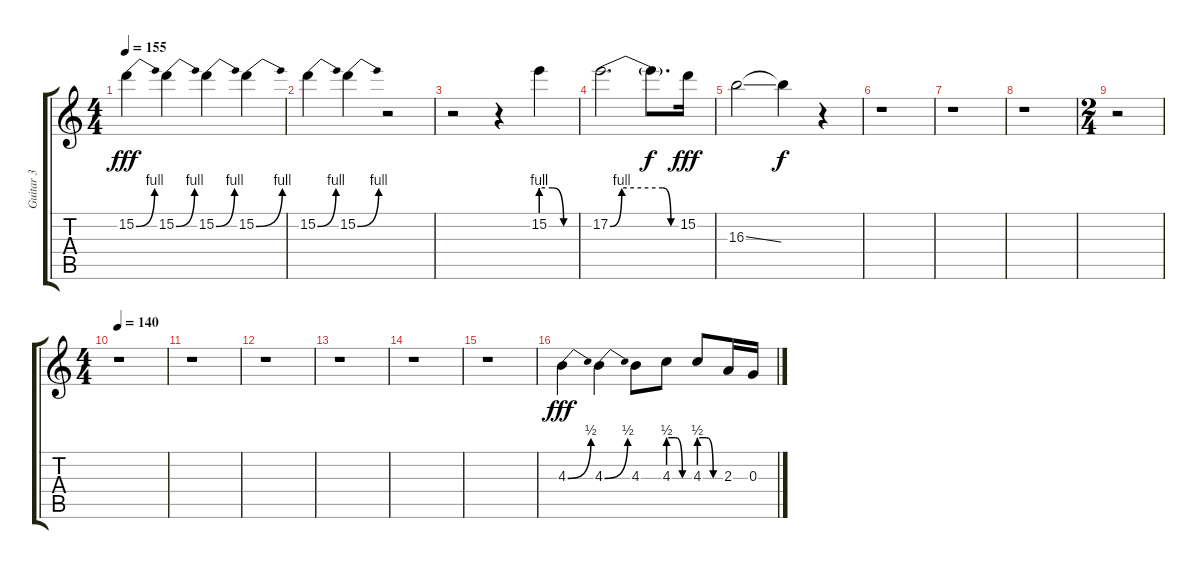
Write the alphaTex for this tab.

\track ("Guitar 3" "Guitar 3") {instrument distortionguitar}
\staff {score tabs}
\tuning (E4 B3 G3 D3 A2 E2) {hide}
\ts (4 4)
\tempo 155
\clef g2
\ks c
15.2{be (bend 0 0 60 4)}.4{dy fff} 15.2{be (bend 0 0 60 4)}.4 15.2{be (bend 0 0 60 4)}.4 15.2{be (bend 0 0 60 4)}.4 |
15.2{be (bend 0 0 60 4)}.4 15.2{be (bend 0 0 60 4)}.4 r.2 |
r.2 r.4 15.2{be (custom 0 4 20 4 40 0 60 0)}.4 |
17.2{be (custom 0 0 10 4 45 4 52 0 60 0)}.2{d} 17.2{t}.8{d dy f} 15.2.16{dy fff} |
16.3{ss}.2 16.3{t}.4{dy f} r.4 |
r.1 |
r.1 |
r.1 |
\ts (2 4)
r.2 |
\ts (4 4)
\tempo 140
r.1 |
r.1 |
r.1 |
r.1 |
r.1 |
r.1 |
4.3{be (bend 0 0 60 2)}.4{dy fff} 4.3{be (bend 0 0 60 2)}.4 4.3.8 4.3{be (custom 0 2 20 2 40 0 60 0)}.8 4.3{be (custom 0 2 20 2 40 0 60 0)}.8 2.3.16 0.3.16
